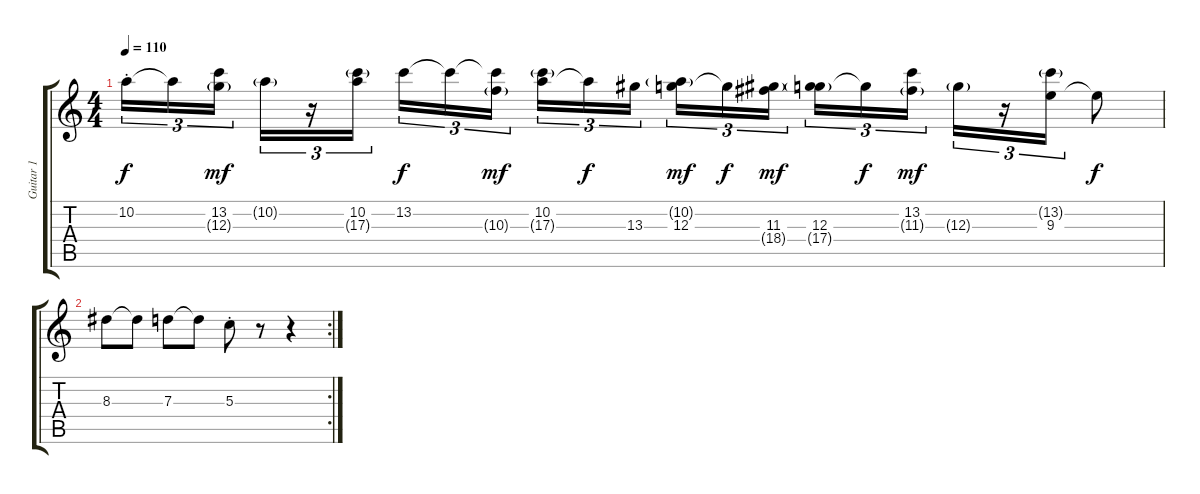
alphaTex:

\track ("Guitar 1" "Guitar 1") {instrument overdrivenguitar}
\staff {score tabs}
\tuning (E4 B3 G3 D3 A2 E2) {hide}
\ts (4 4)
\tempo 110
\clef g2
\ks c
10.2{st}.16{tu (3 2) dy f} 10.2{t}.16{tu (3 2)} (13.2 12.3{g}).16{tu (3 2) dy mf} 10.2{g}.16{tu (3 2)} r.16{tu (3 2)} (10.2 17.3{g}).16{tu (3 2)} 13.2.16{tu (3 2) dy f} 13.2{t}.16{tu (3 2)} (13.2{t} 10.3{g}).16{tu (3 2) dy mf} (10.2 17.3{g}).16{tu (3 2)} 10.2{t}.16{tu (3 2) dy f} 13.3.16{tu (3 2)} (10.2{g} 12.3).16{tu (3 2) dy mf} 12.3{t}.16{tu (3 2) dy f} (11.3 18.4{g}).16{tu (3 2) dy mf} (12.3 17.4{g}).16{tu (3 2)} 12.3{t}.16{tu (3 2) dy f} (13.2 11.3{g}).16{tu (3 2) dy mf} 12.3{g}.16{tu (3 2)} r.16{tu (3 2)} (13.2{g} 9.3).16{tu (3 2)} 9.3{t}.8{dy f} |
\rc 2
8.3.8 8.3{t}.8 7.3.8 7.3{t}.8 5.3{st}.8 r.8 r.4
